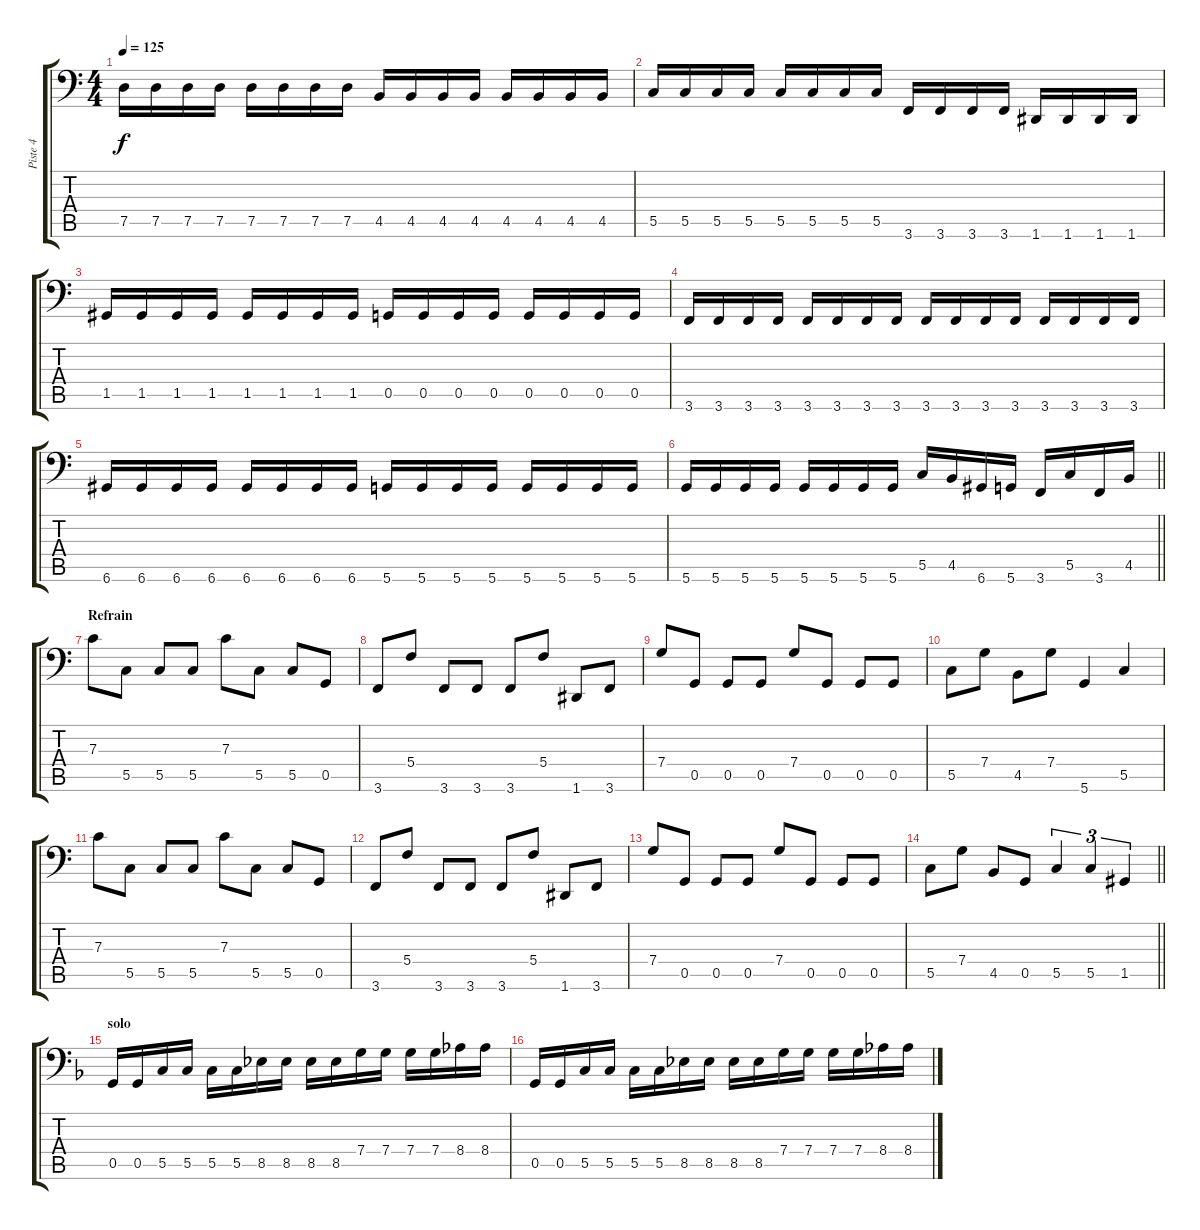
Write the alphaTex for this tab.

\track ("Piste 4" "Piste 4") {instrument electricbassfinger}
\staff {score tabs}
\tuning (D3 A2 F2 C2 G1 D1) {hide}
\ts (4 4)
\tempo 125
\clef f4
\ks c
7.5.16{dy f} 7.5.16 7.5.16 7.5.16 7.5.16 7.5.16 7.5.16 7.5.16 4.5.16 4.5.16 4.5.16 4.5.16 4.5.16 4.5.16 4.5.16 4.5.16 |
5.5.16 5.5.16 5.5.16 5.5.16 5.5.16 5.5.16 5.5.16 5.5.16 3.6.16 3.6.16 3.6.16 3.6.16 1.6.16 1.6.16 1.6.16 1.6.16 |
1.5.16 1.5.16 1.5.16 1.5.16 1.5.16 1.5.16 1.5.16 1.5.16 0.5.16 0.5.16 0.5.16 0.5.16 0.5.16 0.5.16 0.5.16 0.5.16 |
3.6.16 3.6.16 3.6.16 3.6.16 3.6.16 3.6.16 3.6.16 3.6.16 3.6.16 3.6.16 3.6.16 3.6.16 3.6.16 3.6.16 3.6.16 3.6.16 |
6.6.16 6.6.16 6.6.16 6.6.16 6.6.16 6.6.16 6.6.16 6.6.16 5.6.16 5.6.16 5.6.16 5.6.16 5.6.16 5.6.16 5.6.16 5.6.16 |
\barLineRight lightlight
5.6.16 5.6.16 5.6.16 5.6.16 5.6.16 5.6.16 5.6.16 5.6.16 5.5.16 4.5.16 6.6.16 5.6.16 3.6.16 5.5.16 3.6.16 4.5.16 |
\section ("" "Refrain")
7.3.8 5.5.8 5.5.8 5.5.8 7.3.8 5.5.8 5.5.8 0.5.8 |
3.6.8 5.4.8 3.6.8 3.6.8 3.6.8 5.4.8 1.6.8 3.6.8 |
7.4.8 0.5.8 0.5.8 0.5.8 7.4.8 0.5.8 0.5.8 0.5.8 |
5.5.8 7.4.8 4.5.8 7.4.8 5.6.4 5.5.4 |
7.3.8 5.5.8 5.5.8 5.5.8 7.3.8 5.5.8 5.5.8 0.5.8 |
3.6.8 5.4.8 3.6.8 3.6.8 3.6.8 5.4.8 1.6.8 3.6.8 |
7.4.8 0.5.8 0.5.8 0.5.8 7.4.8 0.5.8 0.5.8 0.5.8 |
\barLineRight lightlight
5.5.8 7.4.8 4.5.8 0.5.8 5.5.4{tu (3 2)} 5.5.4{tu (3 2)} 1.5.4{tu (3 2)} |
\section ("" "solo")
\ks dminor
0.5.16 0.5.16 5.5.16 5.5.16 5.5.16 5.5.16 8.5.16 8.5.16 8.5.16 8.5.16 7.4.16 7.4.16 7.4.16 7.4.16 8.4.16 8.4.16 |
0.5.16 0.5.16 5.5.16 5.5.16 5.5.16 5.5.16 8.5.16 8.5.16 8.5.16 8.5.16 7.4.16 7.4.16 7.4.16 7.4.16 8.4.16 8.4.16
